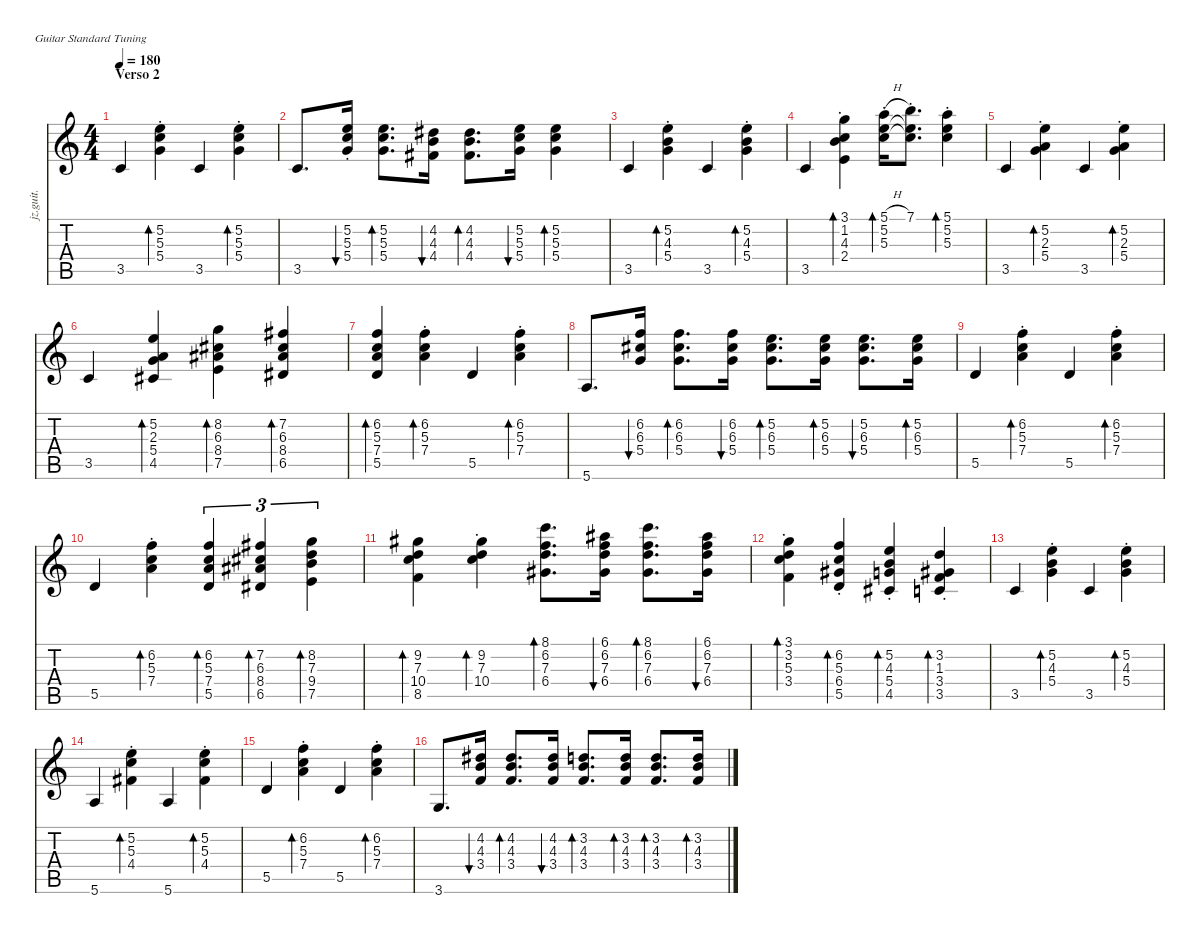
\defaultSystemsLayout 4
\hideDynamics
\bracketExtendMode nobrackets
\otherSystemsTrackNameOrientation horizontal
\track ("Guitarra" "jz.guit.") {instrument electricguitarjazz}
\staff {score tabs}
\tuning (E4 B3 G3 D3 A2 E2)
\ts (4 4)
\section ("" "Verso 2")
\tempo 180
\clef g2
\ks c
3.5.4{dy f} (5.2{st} 5.3{st} 5.4{st}).4{bd 60} 3.5.4 (5.2{st} 5.3{st} 5.4{st}).4{bd 60} |
3.5.8{d} (5.2{st} 5.3{st} 5.4{st}).16{bu 60} (5.2 5.3 5.4).8{d bd 60} (4.2{acc #} 4.3 4.4{acc #}).16{bu 60} (4.2{acc #} 4.3 4.4{acc #}).8{d bd 60} (5.2 5.3 5.4).16{bu 60} (5.2 5.3 5.4).4{bd 60} |
3.5.4 (5.2{st} 4.3{st} 5.4{st}).4{bd 60} 3.5.4 (5.2{st} 4.3{st} 5.4{st}).4{bd 60} |
3.5.4 (3.1 1.2{st} 4.3{st} 2.4{st}).4{bd 60} (5.1{h st} 5.2{st} 5.3{st}).16{bd 60} (7.1{st} 5.2{t} 5.3{t}).8{d} (5.1 5.2{st} 5.3{st}).4{bd 60} |
3.5.4 (5.2{st} 2.3{st} 5.4{st}).4{bd 60} 3.5.4 (5.2{st} 2.3{st} 5.4{st}).4{bd 60} |
3.5.4 (5.2 2.3 5.4 4.5{acc #}).4{bd 60} (8.2 6.3{acc #} 8.4{acc #} 7.5).4{bd 60} (7.2{acc #} 6.3{acc #} 8.4{acc #} 6.5{acc #}).4{bd 60} |
(6.2 5.3 7.4 5.5).4{bd 60} (6.2{st} 5.3{st} 7.4{st}).4{bd 60} 5.5.4 (6.2{st} 5.3{st} 7.4{st}).4{bd 60} |
5.6.8{d} (6.2 6.3{acc #} 5.4).16{bu 60} (6.2 6.3{acc #} 5.4).8{d bd 60} (6.2 6.3{acc #} 5.4).16{bu 60} (5.2 6.3{acc #} 5.4).8{d bd 60} (5.2 6.3{acc #} 5.4).16{bd 60} (5.2 6.3{acc #} 5.4).8{d bu 60} (5.2 6.3{acc #} 5.4).16{bd 60} |
5.5.4 (6.2{st} 5.3{st} 7.4{st}).4{bd 60} 5.5.4 (6.2{st} 5.3{st} 7.4{st}).4{bd 60} |
5.5.4 (6.2{st} 5.3{st} 7.4{st}).4{bd 60} (6.2 5.3 7.4 5.5).4{tu (3 2) bd 60} (7.2{acc #} 6.3{acc #} 8.4{acc #} 6.5{acc #}).4{tu (3 2) bd 60} (8.2 7.3 9.4 7.5).4{tu (3 2) bd 60} |
(9.2{acc #} 7.3 10.4 8.5).4{bd 60} (9.2{st acc #} 7.3{st} 10.4{st}).4{bd 60} (8.1 6.2 7.3 6.4{acc #}).8{d bd 60} (6.1{acc #} 6.2 7.3 6.4{acc #}).16{bu 60} (8.1 6.2 7.3 6.4{acc #}).8{d bd 60} (6.1{acc #} 6.2 7.3 6.4{acc #}).16{bu 60} |
(3.1{st} 3.2{st} 5.3{st} 3.4{st}).4{bd 60} (6.2{st} 5.3{st} 6.4{st acc #} 5.5{st}).4{bd 60} (5.2{st} 4.3{st} 5.4{st} 4.5{st acc #}).4{bd 60} (3.2{st} 1.3{st acc #} 3.4{st} 3.5{st}).4{bd 60} |
3.5.4 (5.2{st} 4.3{st} 5.4{st}).4{bd 60} 3.5.4 (5.2{st} 4.3{st} 5.4{st}).4{bd 60} |
5.6.4 (5.2{st} 5.3{st} 4.4{st acc #}).4{bd 60} 5.6.4 (5.2{st} 5.3{st} 4.4{st acc #}).4{bd 60} |
5.5.4 (6.2{st} 5.3{st} 7.4{st}).4{bd 60} 5.5.4 (6.2{st} 5.3{st} 7.4{st}).4{bd 60} |
3.6.8{d} (4.2{acc #} 4.3 3.4).16{bu 60} (4.2{acc #} 4.3 3.4).8{d bd 60} (4.2{acc #} 4.3 3.4).16{bu 60} (3.2 4.3 3.4).8{d bd 60} (3.2 4.3 3.4).16{bd 60} (3.2 4.3 3.4).8{d bd 60} (3.2 4.3 3.4).16{bd 60}
